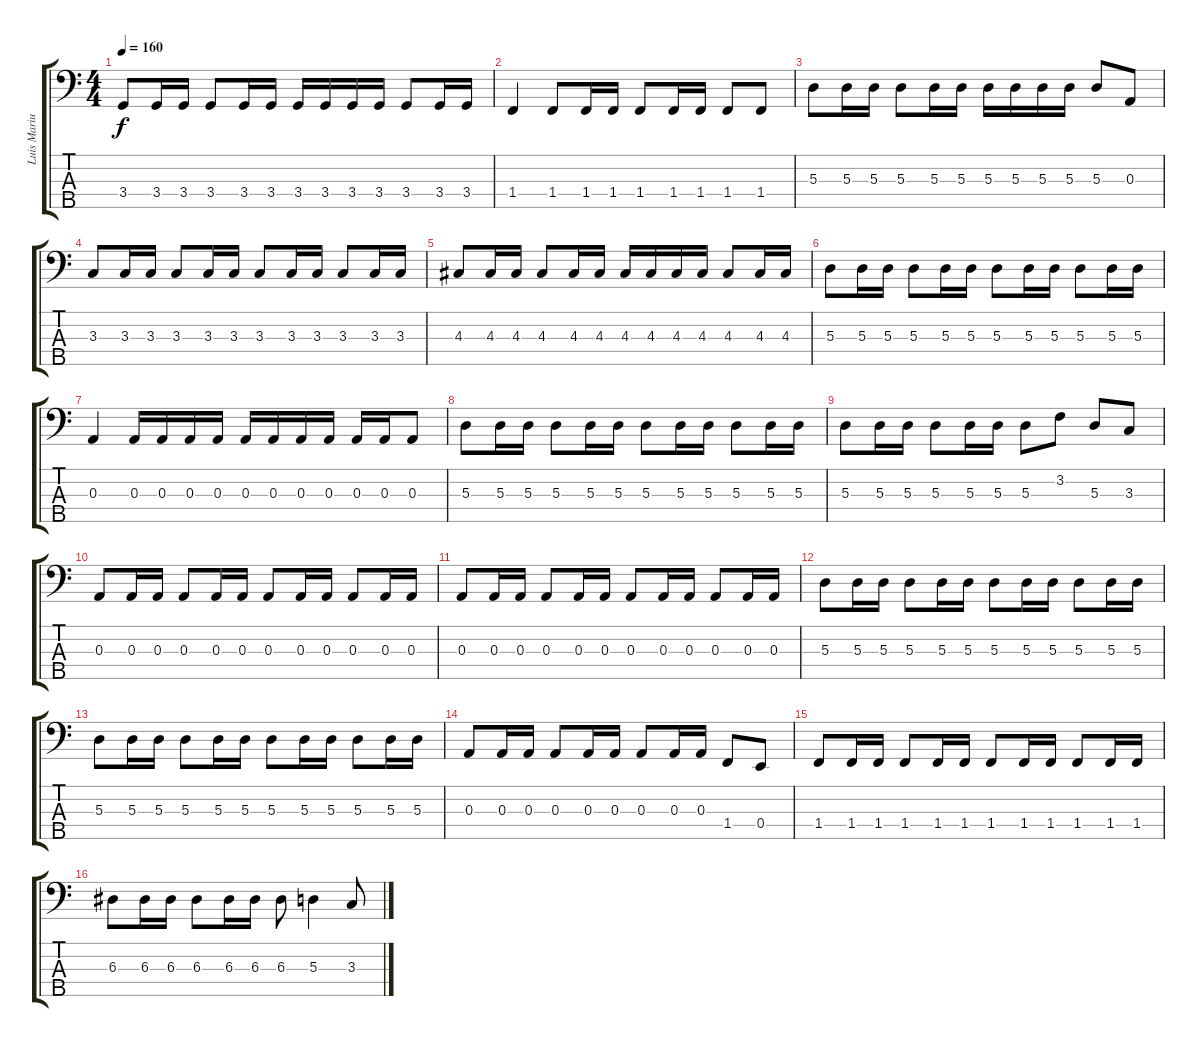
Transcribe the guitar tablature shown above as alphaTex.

\track ("Luis Mariuti" "Luis Mariu") {instrument electricbasspick}
\staff {score tabs}
\tuning (G2 D2 A1 E1 B0) {hide}
\ts (4 4)
\tempo 160
\clef f4
\ks c
3.4.8{dy f} 3.4.16 3.4.16 3.4.8 3.4.16 3.4.16 3.4.16 3.4.16 3.4.16 3.4.16 3.4.8 3.4.16 3.4.16 |
1.4.4 1.4.8 1.4.16 1.4.16 1.4.8 1.4.16 1.4.16 1.4.8 1.4.8 |
5.3.8 5.3.16 5.3.16 5.3.8 5.3.16 5.3.16 5.3.16 5.3.16 5.3.16 5.3.16 5.3.8 0.3.8 |
3.3.8 3.3.16 3.3.16 3.3.8 3.3.16 3.3.16 3.3.8 3.3.16 3.3.16 3.3.8 3.3.16 3.3.16 |
4.3.8 4.3.16 4.3.16 4.3.8 4.3.16 4.3.16 4.3.16 4.3.16 4.3.16 4.3.16 4.3.8 4.3.16 4.3.16 |
5.3.8 5.3.16 5.3.16 5.3.8 5.3.16 5.3.16 5.3.8 5.3.16 5.3.16 5.3.8 5.3.16 5.3.16 |
0.3.4 0.3.16 0.3.16 0.3.16 0.3.16 0.3.16 0.3.16 0.3.16 0.3.16 0.3.16 0.3.16 0.3.8 |
5.3.8 5.3.16 5.3.16 5.3.8 5.3.16 5.3.16 5.3.8 5.3.16 5.3.16 5.3.8 5.3.16 5.3.16 |
5.3.8 5.3.16 5.3.16 5.3.8 5.3.16 5.3.16 5.3.8 3.2.8 5.3.8 3.3.8 |
0.3.8 0.3.16 0.3.16 0.3.8 0.3.16 0.3.16 0.3.8 0.3.16 0.3.16 0.3.8 0.3.16 0.3.16 |
0.3.8 0.3.16 0.3.16 0.3.8 0.3.16 0.3.16 0.3.8 0.3.16 0.3.16 0.3.8 0.3.16 0.3.16 |
5.3.8 5.3.16 5.3.16 5.3.8 5.3.16 5.3.16 5.3.8 5.3.16 5.3.16 5.3.8 5.3.16 5.3.16 |
5.3.8 5.3.16 5.3.16 5.3.8 5.3.16 5.3.16 5.3.8 5.3.16 5.3.16 5.3.8 5.3.16 5.3.16 |
0.3.8 0.3.16 0.3.16 0.3.8 0.3.16 0.3.16 0.3.8 0.3.16 0.3.16 1.4.8 0.4.8 |
1.4.8 1.4.16 1.4.16 1.4.8 1.4.16 1.4.16 1.4.8 1.4.16 1.4.16 1.4.8 1.4.16 1.4.16 |
6.3.8 6.3.16 6.3.16 6.3.8 6.3.16 6.3.16 6.3.8 5.3.4 3.3.8
